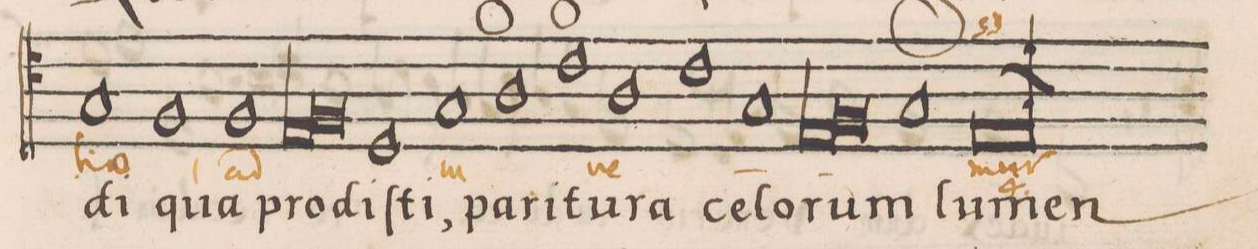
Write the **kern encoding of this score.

**kern	**text	**text
*I"TENOR	*	*
*clefC4	*	*
*k[]	*	*
*met(c)	*	*
*M2/1	*	*
1G	-di	-li-
=76	=76	=76
1F	qua	-o
1F	pro-	ad-
=77	=77	=77
*lig	*	*
1E	-diſ-	.
1F	.	.
*Xlig	*	*
=78	=78	=78
1D	-ti,	.
1G	pa-	-iu-
=79	=79	=79
1A	-ri-	.
1c	-tu-	.
=80	=80	=80
1A	-ra	-ve-
1c	ce-	.
=81	=81	=81
1G	-lo-	.
*lig	*	*
1E	-rum	.
=82	=82	=82
1F	.	.
*Xlig	*	*
1G	lu-	.
=83	=83	=83
[0El	-men	-mur
=84	=84	=84
0E_	.	.
=85	=85	=85
0E]	.	.
==	==	==
*-	*-	*-
